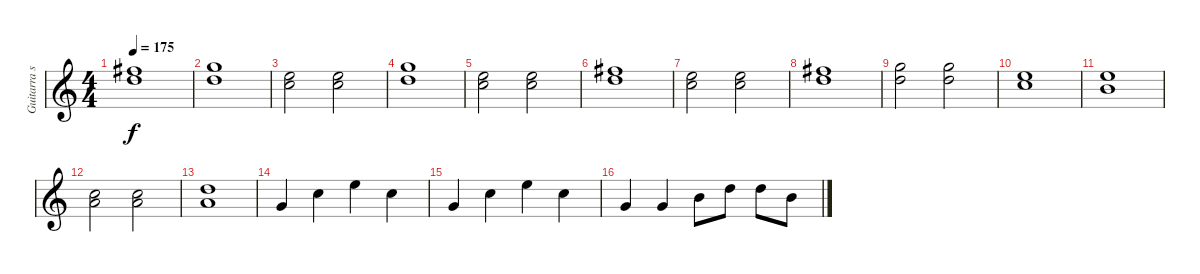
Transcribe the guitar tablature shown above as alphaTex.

\track ("Guitarra segunda" "Guitarra s") {instrument electricguitarclean}
\staff {score}
\tuning (E4 B3 G3 D3 A2 E2) {hide}
\ts (4 4)
\tempo 175
\clef g2
\ks c
(2.1 3.2).1{dy f} |
(3.1 3.2).1 |
(0.1 1.2).2 (0.1 1.2).2 |
(3.1 3.2).1 |
(0.1 1.2).2 (0.1 1.2).2 |
(2.1 3.2).1 |
(0.1 1.2).2 (0.1 1.2).2 |
(2.1 3.2).1 |
(3.1 3.2).2 (3.1 3.2).2 |
(0.1 1.2).1 |
(0.1 0.2).1 |
(1.2 2.3).2 (1.2 2.3).2 |
(3.2 2.3).1 |
0.3.4 1.2.4 0.1.4 1.2.4 |
0.3.4 1.2.4 0.1.4 1.2.4 |
0.3.4 0.3.4 0.2.8 3.2.8 3.2.8 0.2.8
